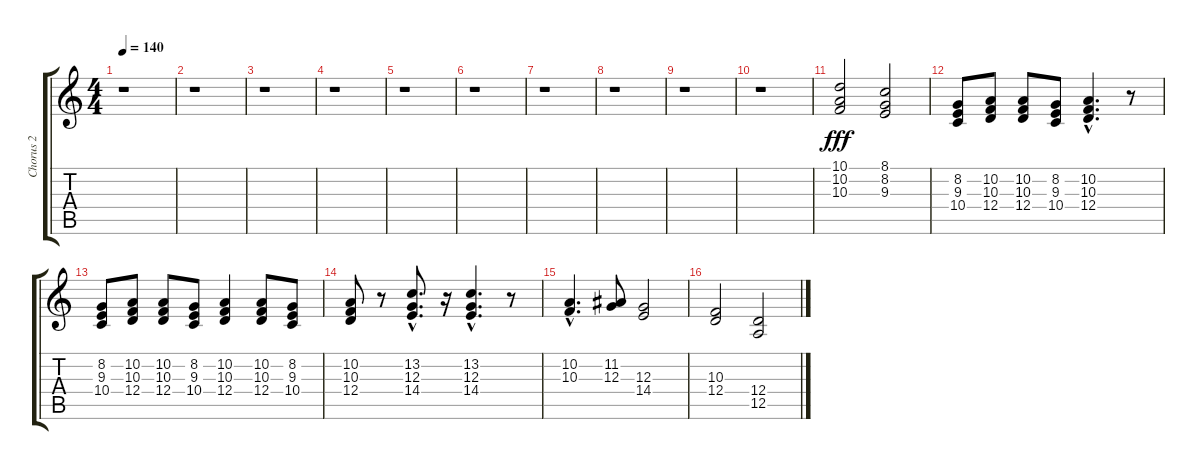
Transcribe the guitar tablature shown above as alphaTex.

\track ("Chorus 2" "Chorus 2") {instrument synthvoice}
\staff {score tabs}
\tuning (E4 B3 G3 D3 A2 E2) {hide}
\ts (4 4)
\tempo 140
\clef g2
\ks c
r.1{dy f} |
r.1 |
r.1 |
r.1 |
r.1 |
r.1 |
r.1 |
r.1 |
r.1 |
r.1 |
(10.1 10.2 10.3).2{dy fff} (8.1 8.2 9.3).2 |
(8.2 9.3 10.4).8 (10.2 10.3 12.4).8 (10.2 10.3 12.4).8 (8.2 9.3 10.4).8 (10.2{hac} 10.3{hac} 12.4{hac}).4{d} r.8 |
(8.2 9.3 10.4).8 (10.2 10.3 12.4).8 (10.2 10.3 12.4).8 (8.2 9.3 10.4).8 (10.2 10.3 12.4).4 (10.2 10.3 12.4).8 (8.2 9.3 10.4).8 |
(10.2 10.3 12.4).8 r.8 (13.2{hac} 12.3{hac} 14.4{hac}).8{d} r.16 (13.2{hac} 12.3{hac} 14.4{hac}).4{d} r.8 |
(10.2{hac} 10.3{hac}).4{d} (11.2 12.3).8 (12.3 14.4).2 |
(10.3 12.4).2 (12.4 12.5).2
